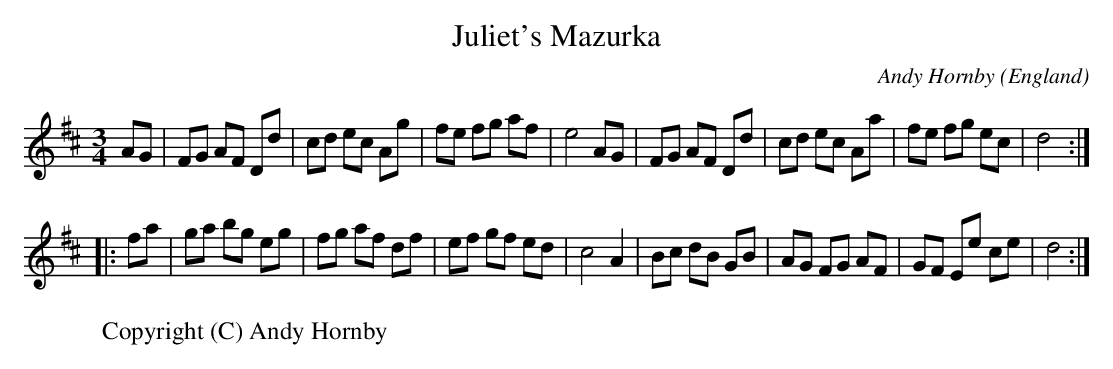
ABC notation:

X:1
T:Juliet's Mazurka
O:England
M:3/4
C:Andy Hornby
K:D
AG|\
FG AF Dd|cd ec Ag|fe fg af|e4 AG|\
FG AF Dd|cd ec Aa|fe fg ec|d4:|
|:fa|\
ga bg eg|fg af df|ef gf ed|c4 A2|\
Bc dB GB|AG FG AF|GF Ee ce|d4:|
W:Copyright (C) Andy Hornby
